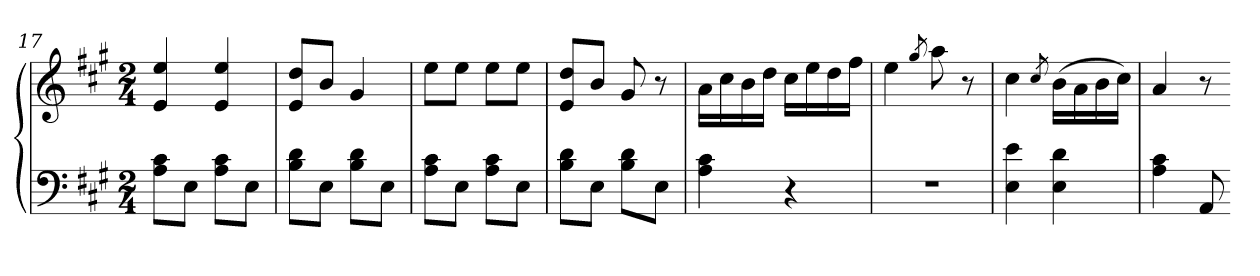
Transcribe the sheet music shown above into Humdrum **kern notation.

**kern	**kern
*part1	*part1
*staff2	*staff1
*clefF4	*clefG2
*k[f#c#g#]	*k[f#c#g#]
*A:	*A:
*M2/4	*M2/4
=17	=17
8A 8c#L	4e 4ee
8EJ	.
8A 8c#L	4e 4ee
8EJ	.
=18	=18
8B 8dL	8e 8ddL
8EJ	8bJ
8B 8dL	4g#
8EJ	.
=19	=19
8A 8c#L	8eeL
8EJ	8eeJ
8A 8c#L	8eeL
8EJ	8eeJ
=20	=20
8B 8dL	8e 8ddL
8EJ	8bJ
8B 8dL	8g#
8EJ	8r
=21	=21
4A 4c#	16aLL
.	16cc#
.	16b
.	16ddJJ
4r	16cc#LL
.	16ee
.	16dd
.	16ff#JJ
=22	=22
2r	4ee
.	8qgg#
.	8aa
.	8r
=23	=23
4E 4e	4cc#
.	8qcc#
4E 4d	(16bLL
.	16a
.	16b
.	16cc#JJ)
=24	=24
4A 4c#	4a
8AA	8r
=-	=-
*-	*-
